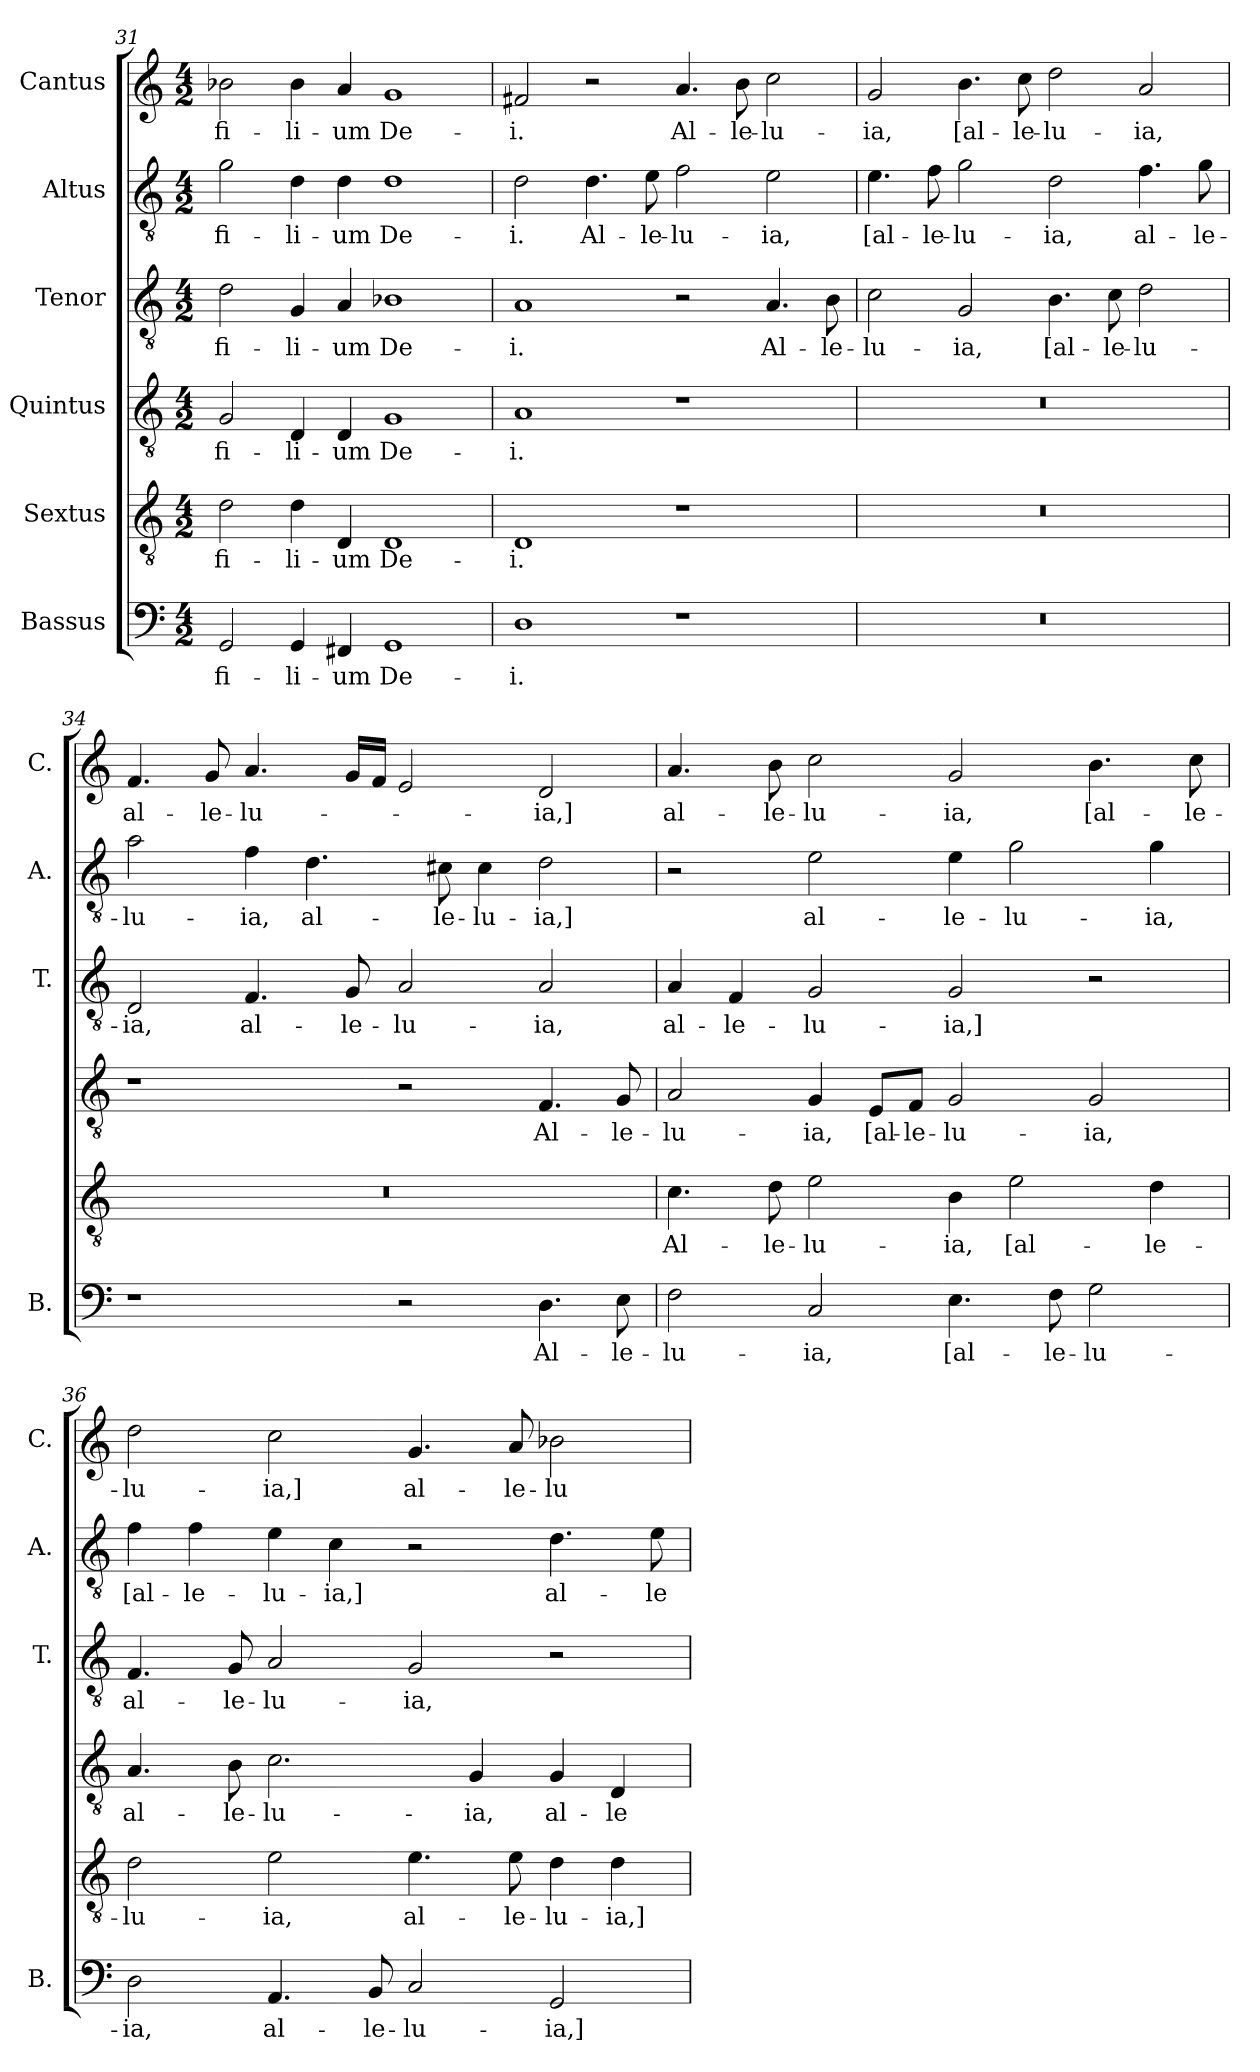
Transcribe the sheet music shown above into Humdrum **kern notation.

**kern	**text	**kern	**text	**kern	**text	**kern	**text	**kern	**text	**kern	**text
*part6	*part6	*part5	*part5	*part4	*part4	*part3	*part3	*part2	*part2	*part1	*part1
*staff6	*staff6	*staff5	*staff5	*staff4	*staff4	*staff3	*staff3	*staff2	*staff2	*staff1	*staff1
*I"Bassus	*	*I"Sextus	*	*I"Quintus	*	*I"Tenor	*	*I"Altus	*	*I"Cantus	*
*I'B.	*	*	*	*	*	*I'T.	*	*I'A.	*	*I'C.	*
*clefF4	*	*clefGv2	*	*clefGv2	*	*clefGv2	*	*clefGv2	*	*clefG2	*
*	*	*ITrd7c12	*	*ITrd7c12	*	*ITrd7c12	*	*ITrd7c12	*	*	*
*k[]	*	*k[]	*	*k[]	*	*k[]	*	*k[]	*	*k[]	*
*a:	*	*a:	*	*a:	*	*a:	*	*a:	*	*a:	*
*M4/2	*	*M4/2	*	*M4/2	*	*M4/2	*	*M4/2	*	*M4/2	*
=31	=31	=31	=31	=31	=31	=31	=31	=31	=31	=31	=31
!	!LO:LY:b	!	!LO:LY:b	!	!LO:LY:b	!	!LO:LY:b	!	!LO:LY:b	!	!LO:LY:b
2GG/	fi-	2D\	fi-	2GG/	fi-	2D\	fi-	2G\	fi-	2b-X\	fi-
!	!LO:LY:b	!	!LO:LY:b	!	!LO:LY:b	!	!LO:LY:b	!	!LO:LY:b	!	!LO:LY:b
4GG/	-li-	4D\	-li-	4DD/	-li-	4GG/	-li-	4D\	-li-	4b-\	-li-
!	!LO:LY:b	!	!LO:LY:b	!	!LO:LY:b	!	!LO:LY:b	!	!LO:LY:b	!	!LO:LY:b
4FF#X/	-um	4DD/	-um	4DD/	-um	4AA/	-um	4D\	-um	4a/	-um
!	!LO:LY:b	!	!LO:LY:b	!	!LO:LY:b	!	!LO:LY:b	!	!LO:LY:b	!	!LO:LY:b
1GG	De-	1DD	De-	1GG	De-	1BB-X	De-	1D	De-	1g	De-
=32	=32	=32	=32	=32	=32	=32	=32	=32	=32	=32	=32
!	!LO:LY:b	!	!LO:LY:b	!	!LO:LY:b	!	!LO:LY:b	!	!LO:LY:b	!	!LO:LY:b
1D	-i.	1DD	-i.	1AA	-i.	1AA	-i.	2D\	-i.	2f#X/	-i.
!	!	!	!	!	!	!	!	!	!LO:LY:b	!	!
.	.	.	.	.	.	.	.	4.D\	Al-	2r	.
!	!	!	!	!	!	!	!	!	!LO:LY:b	!	!
.	.	.	.	.	.	.	.	8E\	-le-	.	.
!	!	!	!	!	!	!	!	!	!LO:LY:b	!	!LO:LY:b
1r	.	1r	.	1r	.	2r	.	2F\	-lu-	4.a/	Al-
!	!	!	!	!	!	!	!	!	!	!	!LO:LY:b
.	.	.	.	.	.	.	.	.	.	8b\	-le-
!	!	!	!	!	!	!	!LO:LY:b	!	!LO:LY:b	!	!LO:LY:b
.	.	.	.	.	.	4.AA/	Al-	2E\	-ia,	2cc\	-lu-
!	!	!	!	!	!	!	!LO:LY:b	!	!	!	!
.	.	.	.	.	.	8BB\	-le-	.	.	.	.
=33	=33	=33	=33	=33	=33	=33	=33	=33	=33	=33	=33
!LO:N:vis=1	!	!LO:N:vis=1	!	!LO:N:vis=1	!	!	!LO:LY:b	!	!LO:LY:b	!	!LO:LY:b
0r	.	0r	.	0r	.	2C\	-lu-	4.E\	[al-	2g/	-ia,
!	!	!	!	!	!	!	!	!	!LO:LY:b	!	!
.	.	.	.	.	.	.	.	8F\	-le-	.	.
!	!	!	!	!	!	!	!LO:LY:b	!	!LO:LY:b	!	!LO:LY:b
.	.	.	.	.	.	2GG/	-ia,	2G\	-lu-	4.b\	[al-
!	!	!	!	!	!	!	!	!	!	!	!LO:LY:b
.	.	.	.	.	.	.	.	.	.	8cc\	-le-
!	!	!	!	!	!	!	!LO:LY:b	!	!LO:LY:b	!	!LO:LY:b
.	.	.	.	.	.	4.BB\	[al-	2D\	-ia,	2dd\	-lu-
!	!	!	!	!	!	!	!LO:LY:b	!	!	!	!
.	.	.	.	.	.	8C\	-le-	.	.	.	.
!	!	!	!	!	!	!	!LO:LY:b	!	!LO:LY:b	!	!LO:LY:b
.	.	.	.	.	.	2D\	-lu-	4.F\	al-	2a/	-ia,
!	!	!	!	!	!	!	!	!	!LO:LY:b	!	!
.	.	.	.	.	.	.	.	8G\	-le-	.	.
!!LO:LB:g=z
=34	=34	=34	=34	=34	=34	=34	=34	=34	=34	=34	=34
!	!	!LO:N:vis=1	!	!	!	!	!LO:LY:b	!	!LO:LY:b	!	!LO:LY:b
1r	.	0r	.	1r	.	2DD/	-ia,	2A\	-lu-	4.f/	al-
!	!	!	!	!	!	!	!	!	!	!	!LO:LY:b
.	.	.	.	.	.	.	.	.	.	8g/	-le-
!	!	!	!	!	!	!	!LO:LY:b	!	!LO:LY:b	!	!LO:LY:b
.	.	.	.	.	.	4.FF/	al-	4F\	-ia,	4.a/	-lu-
!	!	!	!	!	!	!	!	!	!LO:LY:b	!	!
.	.	.	.	.	.	.	.	4.D\	al-	.	.
!	!	!	!	!	!	!	!LO:LY:b	!	!	!	!
.	.	.	.	.	.	8GG/	-le-	.	.	16g/LL	.
.	.	.	.	.	.	.	.	.	.	16f/JJ	.
!	!	!	!	!	!	!	!LO:LY:b	!	!	!	!
2r	.	.	.	2r	.	2AA/	-lu-	.	.	2e/	.
!	!	!	!	!	!	!	!	!	!LO:LY:b	!	!
.	.	.	.	.	.	.	.	8C#X\	-le-	.	.
!	!	!	!	!	!	!	!	!	!LO:LY:b	!	!
.	.	.	.	.	.	.	.	4C#\	-lu-	.	.
!	!LO:LY:b	!	!	!	!LO:LY:b	!	!LO:LY:b	!	!LO:LY:b	!	!LO:LY:b
4.D\	Al-	.	.	4.FF/	Al-	2AA/	-ia,	2D\	-ia,]	2d/	-ia,]
!	!LO:LY:b	!	!	!	!LO:LY:b	!	!	!	!	!	!
8E\	-le-	.	.	8GG/	-le-	.	.	.	.	.	.
=35	=35	=35	=35	=35	=35	=35	=35	=35	=35	=35	=35
!	!LO:LY:b	!	!LO:LY:b	!	!LO:LY:b	!	!LO:LY:b	!	!	!	!LO:LY:b
2F\	-lu-	4.C\	Al-	2AA/	-lu-	4AA/	al-	2r	.	4.a/	al-
!	!	!	!	!	!	!	!LO:LY:b	!	!	!	!
.	.	.	.	.	.	4FF/	-le-	.	.	.	.
!	!	!	!LO:LY:b	!	!	!	!	!	!	!	!LO:LY:b
.	.	8D\	-le-	.	.	.	.	.	.	8b\	-le-
!	!LO:LY:b	!	!LO:LY:b	!	!LO:LY:b	!	!LO:LY:b	!	!LO:LY:b	!	!LO:LY:b
2C/	-ia,	2E\	-lu-	4GG/	-ia,	2GG/	-lu-	2E\	al-	2cc\	-lu-
!	!	!	!	!	!LO:LY:b	!	!	!	!	!	!
.	.	.	.	8EE/L	[al-	.	.	.	.	.	.
!	!	!	!	!	!LO:LY:b	!	!	!	!	!	!
.	.	.	.	8FF/J	-le-	.	.	.	.	.	.
!	!LO:LY:b	!	!LO:LY:b	!	!LO:LY:b	!	!LO:LY:b	!	!LO:LY:b	!	!LO:LY:b
4.E\	[al-	4BB\	-ia,	2GG/	-lu-	2GG/	-ia,]	4E\	-le-	2g/	-ia,
!	!	!	!LO:LY:b	!	!	!	!	!	!LO:LY:b	!	!
.	.	2E\	[al-	.	.	.	.	2G\	-lu-	.	.
!	!LO:LY:b	!	!	!	!	!	!	!	!	!	!
8F\	-le-	.	.	.	.	.	.	.	.	.	.
!	!LO:LY:b	!	!	!	!LO:LY:b	!	!	!	!	!	!LO:LY:b
2G\	-lu-	.	.	2GG/	-ia,	2r	.	.	.	4.b\	[al-
!	!	!	!LO:LY:b	!	!	!	!	!	!LO:LY:b	!	!
.	.	4D\	-le-	.	.	.	.	4G\	-ia,	.	.
!	!	!	!	!	!	!	!	!	!	!	!LO:LY:b
.	.	.	.	.	.	.	.	.	.	8cc\	-le-
=36	=36	=36	=36	=36	=36	=36	=36	=36	=36	=36	=36
!	!LO:LY:b	!	!LO:LY:b	!	!LO:LY:b	!	!LO:LY:b	!	!LO:LY:b	!	!LO:LY:b
2D\	-ia,	2D\	-lu-	4.AA/	al-	4.FF/	al-	4F\	[al-	2dd\	-lu-
!	!	!	!	!	!	!	!	!	!LO:LY:b	!	!
.	.	.	.	.	.	.	.	4F\	-le-	.	.
!	!	!	!	!	!LO:LY:b	!	!LO:LY:b	!	!	!	!
.	.	.	.	8BB\	-le-	8GG/	-le-	.	.	.	.
!	!LO:LY:b	!	!LO:LY:b	!	!LO:LY:b	!	!LO:LY:b	!	!LO:LY:b	!	!LO:LY:b
4.AA/	al-	2E\	-ia,	2.C\	-lu-	2AA/	-lu-	4E\	-lu-	2cc\	-ia,]
!	!	!	!	!	!	!	!	!	!LO:LY:b	!	!
.	.	.	.	.	.	.	.	4C\	-ia,]	.	.
!	!LO:LY:b	!	!	!	!	!	!	!	!	!	!
8BB/	-le-	.	.	.	.	.	.	.	.	.	.
!	!LO:LY:b	!	!LO:LY:b	!	!	!	!LO:LY:b	!	!	!	!LO:LY:b
2C/	-lu-	4.E\	al-	.	.	2GG/	-ia,	2r	.	4.g/	al-
!	!	!	!	!	!LO:LY:b	!	!	!	!	!	!
.	.	.	.	4GG/	-ia,	.	.	.	.	.	.
!	!	!	!LO:LY:b	!	!	!	!	!	!	!	!LO:LY:b
.	.	8E\	-le-	.	.	.	.	.	.	8a/	-le-
!	!LO:LY:b	!	!LO:LY:b	!	!LO:LY:b	!	!	!	!LO:LY:b	!	!LO:LY:b
2GG/	-ia,]	4D\	-lu-	4GG/	al-	2r	.	4.D\	al-	2b-X\	-lu-
!	!	!	!LO:LY:b	!	!LO:LY:b	!	!	!	!	!	!
.	.	4D\	-ia,]	4DD/	-le-	.	.	.	.	.	.
!	!	!	!	!	!	!	!	!	!LO:LY:b	!	!
.	.	.	.	.	.	.	.	8E\	-le-	.	.
=	=	=	=	=	=	=	=	=	=	=	=
*-	*-	*-	*-	*-	*-	*-	*-	*-	*-	*-	*-
